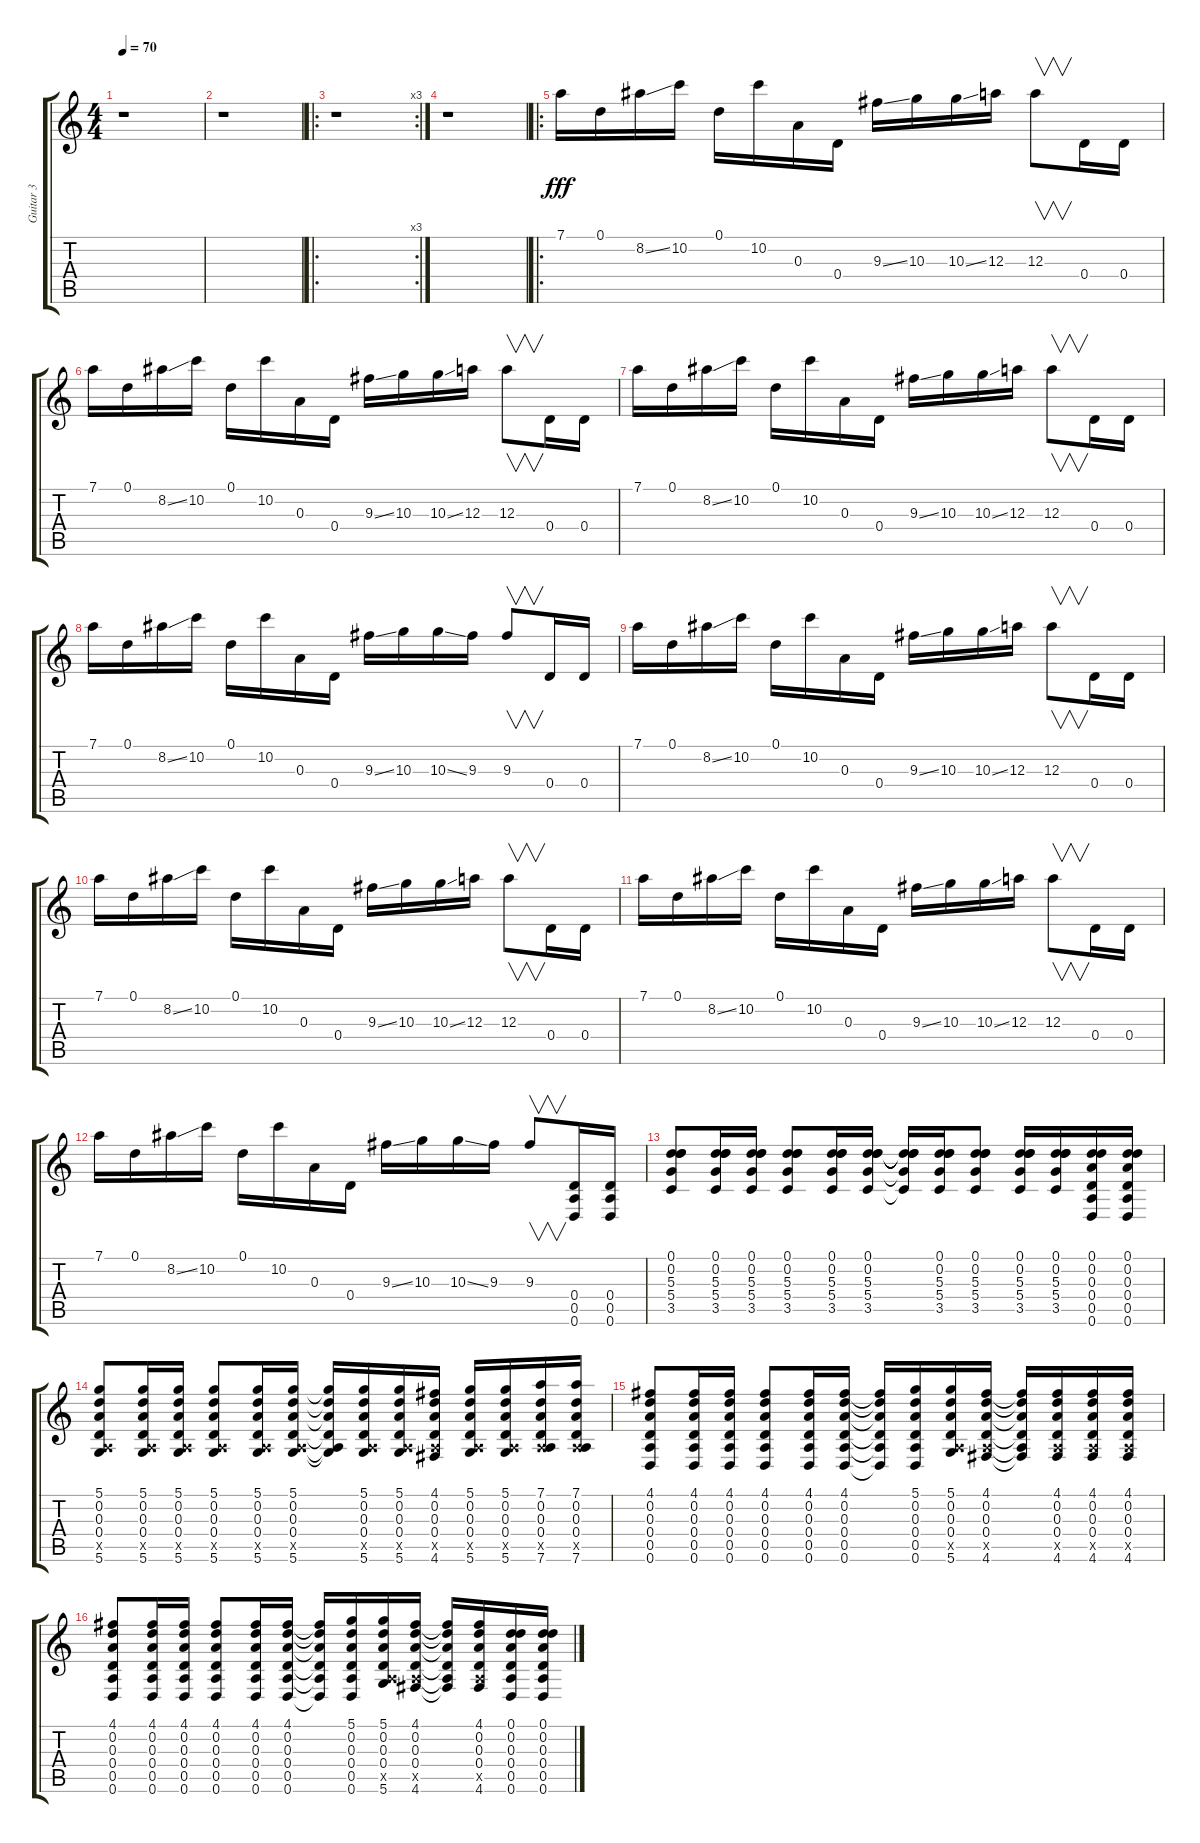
\track ("Guitar 3" "Guitar 3") {instrument acousticguitarsteel}
\staff {score tabs}
\tuning (D4 D4 A3 D3 A2 D2) {hide}
\ts (4 4)
\tempo 70
\clef g2
\ks c
r.1{dy fff instrument acousticguitarsteel} |
r.1 |
\ro
\rc 3
r.1 |
r.1 |
\ro
7.1.16 0.1.16 8.2{ss}.16 10.2.16 0.1.16 10.2.16 0.3.16 0.4.16 9.3{ss}.16 10.3.16 10.3{ss}.16 12.3.16 12.3.8{v} 0.4.16 0.4.16 |
7.1.16 0.1.16 8.2{ss}.16 10.2.16 0.1.16 10.2.16 0.3.16 0.4.16 9.3{ss}.16 10.3.16 10.3{ss}.16 12.3.16 12.3.8{v} 0.4.16 0.4.16 |
7.1.16 0.1.16 8.2{ss}.16 10.2.16 0.1.16 10.2.16 0.3.16 0.4.16 9.3{ss}.16 10.3.16 10.3{ss}.16 12.3.16 12.3.8{v} 0.4.16 0.4.16 |
7.1.16 0.1.16 8.2{ss}.16 10.2.16 0.1.16 10.2.16 0.3.16 0.4.16 9.3{ss}.16 10.3.16 10.3{ss}.16 9.3.16 9.3.8{v} 0.4.16 0.4.16 |
7.1.16 0.1.16 8.2{ss}.16 10.2.16 0.1.16 10.2.16 0.3.16 0.4.16 9.3{ss}.16 10.3.16 10.3{ss}.16 12.3.16 12.3.8{v} 0.4.16 0.4.16 |
7.1.16 0.1.16 8.2{ss}.16 10.2.16 0.1.16 10.2.16 0.3.16 0.4.16 9.3{ss}.16 10.3.16 10.3{ss}.16 12.3.16 12.3.8{v} 0.4.16 0.4.16 |
7.1.16 0.1.16 8.2{ss}.16 10.2.16 0.1.16 10.2.16 0.3.16 0.4.16 9.3{ss}.16 10.3.16 10.3{ss}.16 12.3.16 12.3.8{v} 0.4.16 0.4.16 |
7.1.16 0.1.16 8.2{ss}.16 10.2.16 0.1.16 10.2.16 0.3.16 0.4.16 9.3{ss}.16 10.3.16 10.3{ss}.16 9.3.16 9.3.8{v} (0.4 0.5 0.6).16 (0.4 0.5 0.6).16 |
(0.1 0.2 5.3 5.4 3.5).8 (0.1 0.2 5.3 5.4 3.5).16 (0.1 0.2 5.3 5.4 3.5).16 (0.1 0.2 5.3 5.4 3.5).8 (0.1 0.2 5.3 5.4 3.5).16 (0.1 0.2 5.3 5.4 3.5).16 (0.1{t} 0.2{t} 5.3{t} 5.4{t} 3.5{t}).16 (0.1 0.2 5.3 5.4 3.5).16 (0.1 0.2 5.3 5.4 3.5).8 (0.1 0.2 5.3 5.4 3.5).16 (0.1 0.2 5.3 5.4 3.5).16 (0.1 0.2 0.3 0.4 0.5 0.6).16 (0.1 0.2 0.3 0.4 0.5 0.6).16 |
(5.1 0.2 0.3 0.4 0.5{x} 5.6).8 (5.1 0.2 0.3 0.4 0.5{x} 5.6).16 (5.1 0.2 0.3 0.4 0.5{x} 5.6).16 (5.1 0.2 0.3 0.4 0.5{x} 5.6).8 (5.1 0.2 0.3 0.4 0.5{x} 5.6).16 (5.1 0.2 0.3 0.4 0.5{x} 5.6).16 (5.1{t} 0.2{t} 0.3{t} 0.4{t} 0.5{t} 5.6{t}).16 (5.1 0.2 0.3 0.4 0.5{x} 5.6).16 (5.1 0.2 0.3 0.4 0.5{x} 5.6).16 (4.1 0.2 0.3 0.4 0.5{x} 4.6).16 (5.1 0.2 0.3 0.4 0.5{x} 5.6).16 (5.1 0.2 0.3 0.4 0.5{x} 5.6).16 (7.1 0.2 0.3 0.4 0.5{x} 7.6).16 (7.1 0.2 0.3 0.4 0.5{x} 7.6).16 |
(4.1 0.2 0.3 0.4 0.5 0.6).8 (4.1 0.2 0.3 0.4 0.5 0.6).16 (4.1 0.2 0.3 0.4 0.5 0.6).16 (4.1 0.2 0.3 0.4 0.5 0.6).8 (4.1 0.2 0.3 0.4 0.5 0.6).16 (4.1 0.2 0.3 0.4 0.5 0.6).16 (4.1{t} 0.2{t} 0.3{t} 0.4{t} 0.5{t} 0.6{t}).16 (5.1 0.2 0.3 0.4 0.5 0.6).16 (5.1 0.2 0.3 0.4 0.5{x} 5.6).16 (4.1 0.2 0.3 0.4 0.5{x} 4.6).16 (4.1{t} 0.2{t} 0.3{t} 0.4{t} 0.5{t} 4.6{t}).16 (4.1 0.2 0.3 0.4 0.5{x} 4.6).16 (4.1 0.2 0.3 0.4 0.5{x} 4.6).16 (4.1 0.2 0.3 0.4 0.5{x} 4.6).16 |
(4.1 0.2 0.3 0.4 0.5 0.6).8 (4.1 0.2 0.3 0.4 0.5 0.6).16 (4.1 0.2 0.3 0.4 0.5 0.6).16 (4.1 0.2 0.3 0.4 0.5 0.6).8 (4.1 0.2 0.3 0.4 0.5 0.6).16 (4.1 0.2 0.3 0.4 0.5 0.6).16 (4.1{t} 0.2{t} 0.3{t} 0.4{t} 0.5{t} 0.6{t}).16 (5.1 0.2 0.3 0.4 0.5 0.6).16 (5.1 0.2 0.3 0.4 0.5{x} 5.6).16 (4.1 0.2 0.3 0.4 0.5{x} 4.6).16 (4.1{t} 0.2{t} 0.3{t} 0.4{t} 0.5{t} 4.6{t}).16 (4.1 0.2 0.3 0.4 0.5{x} 4.6).16 (0.1 0.2 0.3 0.4 0.5 0.6).16 (0.1 0.2 0.3 0.4 0.5 0.6).16
